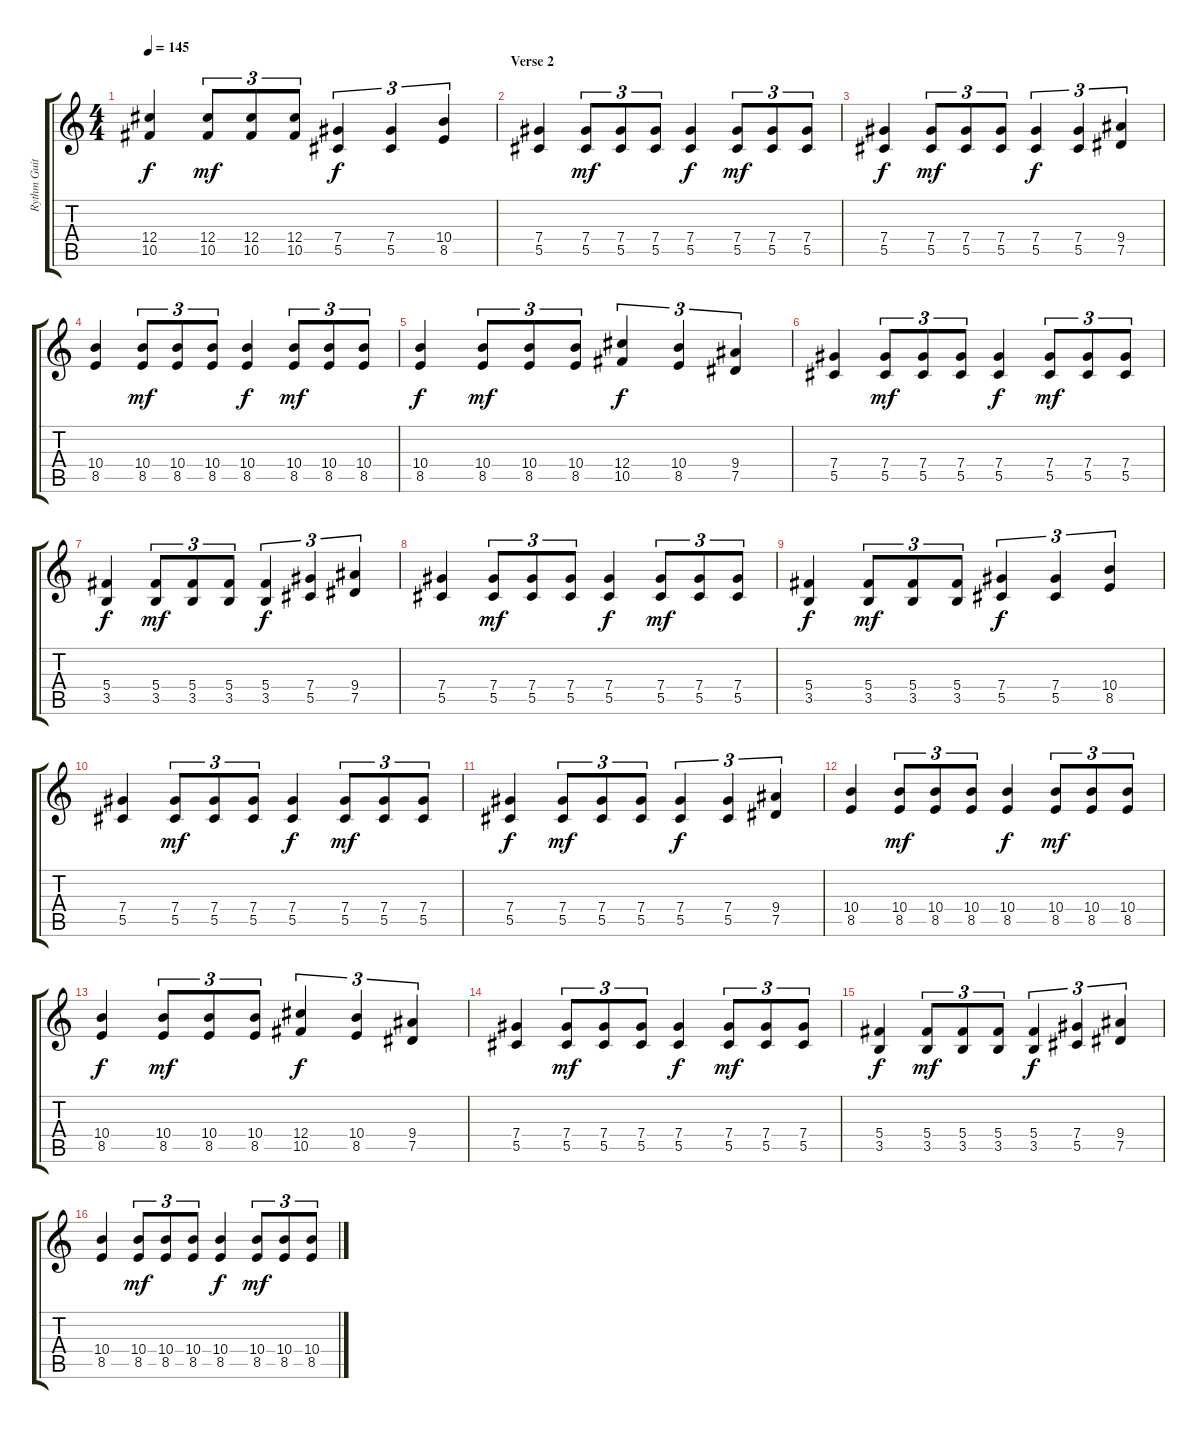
\track ("Rythm Guitar" "Rythm Guit") {instrument distortionguitar}
\staff {score tabs}
\tuning (Eb4 Bb3 Gb3 Db3 Ab2 Eb2) {hide}
\ts (4 4)
\tempo 145
\clef g2
\ks c
(12.4 10.5).4{dy f} (12.4 10.5).8{tu (3 2) dy mf} (12.4 10.5).8{tu (3 2)} (12.4 10.5).8{tu (3 2)} (7.4 5.5).4{tu (3 2) dy f} (7.4 5.5).4{tu (3 2)} (10.4 8.5).4{tu (3 2)} |
\section ("" "Verse 2")
(7.4 5.5).4 (7.4 5.5).8{tu (3 2) dy mf} (7.4 5.5).8{tu (3 2)} (7.4 5.5).8{tu (3 2)} (7.4 5.5).4{dy f} (7.4 5.5).8{tu (3 2) dy mf} (7.4 5.5).8{tu (3 2)} (7.4 5.5).8{tu (3 2)} |
(7.4 5.5).4{dy f} (7.4 5.5).8{tu (3 2) dy mf} (7.4 5.5).8{tu (3 2)} (7.4 5.5).8{tu (3 2)} (7.4 5.5).4{tu (3 2) dy f} (7.4 5.5).4{tu (3 2)} (9.4 7.5).4{tu (3 2)} |
(10.4 8.5).4 (10.4 8.5).8{tu (3 2) dy mf} (10.4 8.5).8{tu (3 2)} (10.4 8.5).8{tu (3 2)} (10.4 8.5).4{dy f} (10.4 8.5).8{tu (3 2) dy mf} (10.4 8.5).8{tu (3 2)} (10.4 8.5).8{tu (3 2)} |
(10.4 8.5).4{dy f} (10.4 8.5).8{tu (3 2) dy mf} (10.4 8.5).8{tu (3 2)} (10.4 8.5).8{tu (3 2)} (12.4 10.5).4{tu (3 2) dy f} (10.4 8.5).4{tu (3 2)} (9.4 7.5).4{tu (3 2)} |
(7.4 5.5).4 (7.4 5.5).8{tu (3 2) dy mf} (7.4 5.5).8{tu (3 2)} (7.4 5.5).8{tu (3 2)} (7.4 5.5).4{dy f} (7.4 5.5).8{tu (3 2) dy mf} (7.4 5.5).8{tu (3 2)} (7.4 5.5).8{tu (3 2)} |
(5.4 3.5).4{dy f} (5.4 3.5).8{tu (3 2) dy mf} (5.4 3.5).8{tu (3 2)} (5.4 3.5).8{tu (3 2)} (5.4 3.5).4{tu (3 2) dy f} (7.4 5.5).4{tu (3 2)} (9.4 7.5).4{tu (3 2)} |
(7.4 5.5).4 (7.4 5.5).8{tu (3 2) dy mf} (7.4 5.5).8{tu (3 2)} (7.4 5.5).8{tu (3 2)} (7.4 5.5).4{dy f} (7.4 5.5).8{tu (3 2) dy mf} (7.4 5.5).8{tu (3 2)} (7.4 5.5).8{tu (3 2)} |
(5.4 3.5).4{dy f} (5.4 3.5).8{tu (3 2) dy mf} (5.4 3.5).8{tu (3 2)} (5.4 3.5).8{tu (3 2)} (7.4 5.5).4{tu (3 2) dy f} (7.4 5.5).4{tu (3 2)} (10.4 8.5).4{tu (3 2)} |
(7.4 5.5).4 (7.4 5.5).8{tu (3 2) dy mf} (7.4 5.5).8{tu (3 2)} (7.4 5.5).8{tu (3 2)} (7.4 5.5).4{dy f} (7.4 5.5).8{tu (3 2) dy mf} (7.4 5.5).8{tu (3 2)} (7.4 5.5).8{tu (3 2)} |
(7.4 5.5).4{dy f} (7.4 5.5).8{tu (3 2) dy mf} (7.4 5.5).8{tu (3 2)} (7.4 5.5).8{tu (3 2)} (7.4 5.5).4{tu (3 2) dy f} (7.4 5.5).4{tu (3 2)} (9.4 7.5).4{tu (3 2)} |
(10.4 8.5).4 (10.4 8.5).8{tu (3 2) dy mf} (10.4 8.5).8{tu (3 2)} (10.4 8.5).8{tu (3 2)} (10.4 8.5).4{dy f} (10.4 8.5).8{tu (3 2) dy mf} (10.4 8.5).8{tu (3 2)} (10.4 8.5).8{tu (3 2)} |
(10.4 8.5).4{dy f} (10.4 8.5).8{tu (3 2) dy mf} (10.4 8.5).8{tu (3 2)} (10.4 8.5).8{tu (3 2)} (12.4 10.5).4{tu (3 2) dy f} (10.4 8.5).4{tu (3 2)} (9.4 7.5).4{tu (3 2)} |
(7.4 5.5).4 (7.4 5.5).8{tu (3 2) dy mf} (7.4 5.5).8{tu (3 2)} (7.4 5.5).8{tu (3 2)} (7.4 5.5).4{dy f} (7.4 5.5).8{tu (3 2) dy mf} (7.4 5.5).8{tu (3 2)} (7.4 5.5).8{tu (3 2)} |
(5.4 3.5).4{dy f} (5.4 3.5).8{tu (3 2) dy mf} (5.4 3.5).8{tu (3 2)} (5.4 3.5).8{tu (3 2)} (5.4 3.5).4{tu (3 2) dy f} (7.4 5.5).4{tu (3 2)} (9.4 7.5).4{tu (3 2)} |
(10.4 8.5).4 (10.4 8.5).8{tu (3 2) dy mf} (10.4 8.5).8{tu (3 2)} (10.4 8.5).8{tu (3 2)} (10.4 8.5).4{dy f} (10.4 8.5).8{tu (3 2) dy mf} (10.4 8.5).8{tu (3 2)} (10.4 8.5).8{tu (3 2)}
